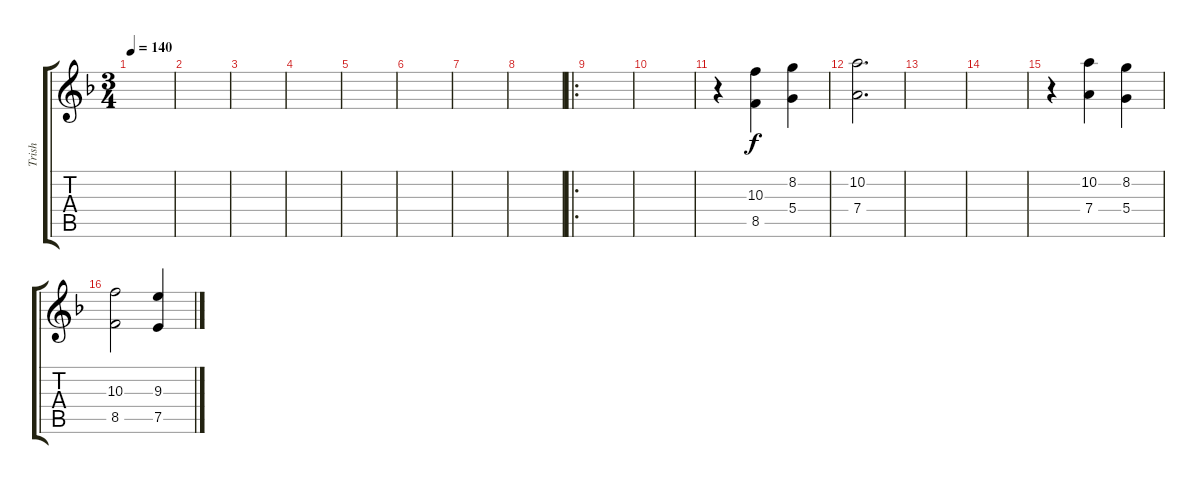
\track ("Trish" "Trish") {instrument acousticguitarsteel}
\staff {score tabs}
\tuning (E4 B3 G3 D3 A2 E2) {hide}
\ts (3 4)
\tempo 140
\clef g2
\ks dminor
|
|
|
|
|
|
|
|
\ro
|
|
r.4 (10.3 8.5).4 (8.2 5.4).4 |
(10.2 7.4).2{d} |
|
|
r.4 (10.2 7.4).4 (8.2 5.4).4 |
(10.3 8.5).2 (9.3 7.5).4
